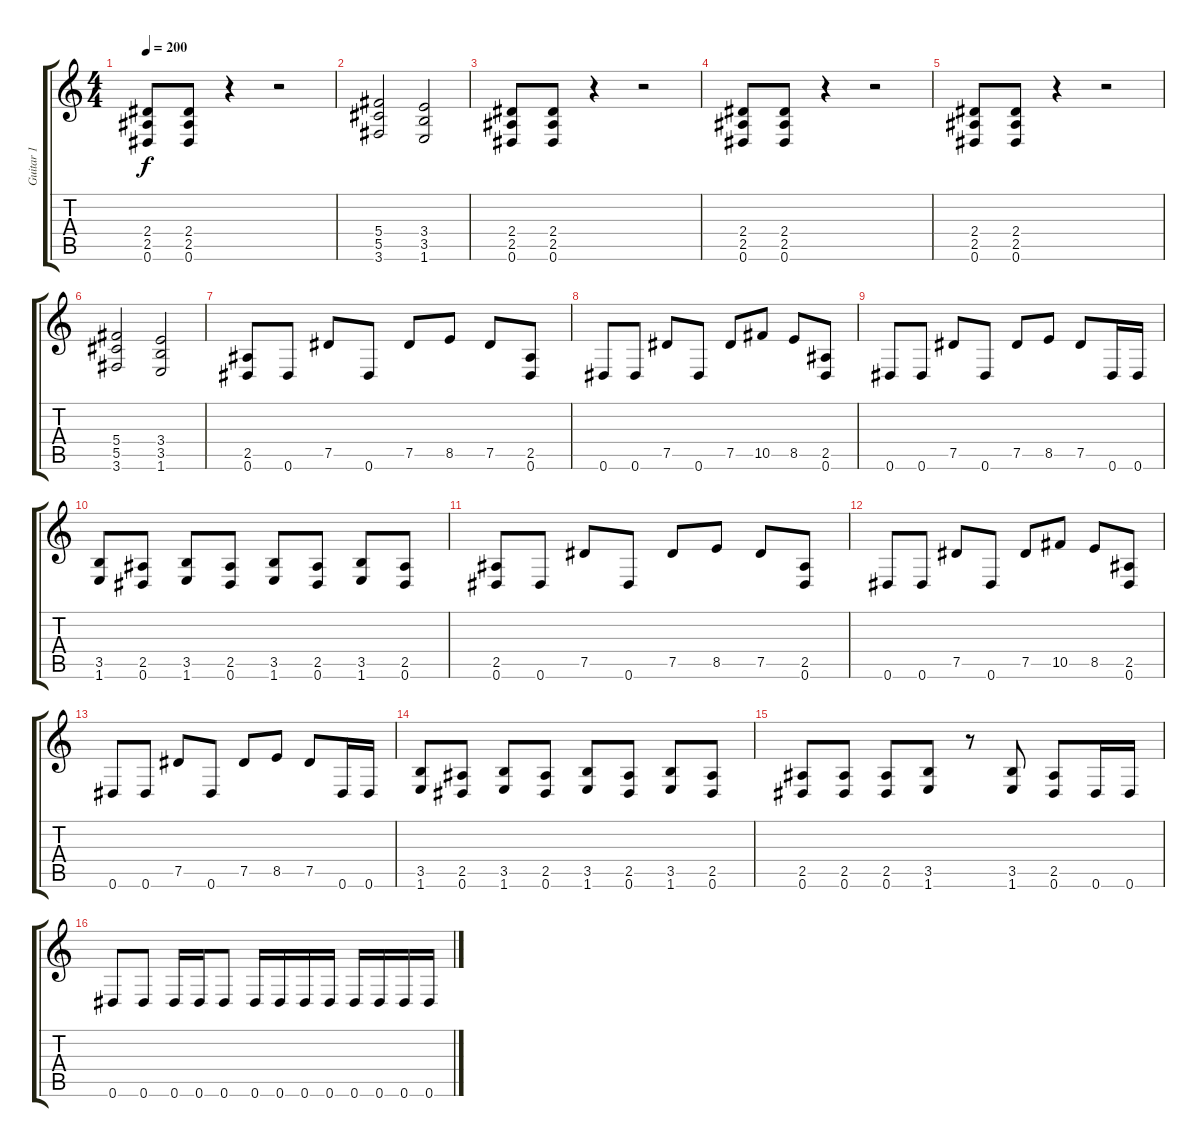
\track ("Guitar 1" "Guitar 1") {instrument distortionguitar}
\staff {score tabs}
\tuning (Eb4 Bb3 Gb3 Db3 Ab2 Eb2) {hide}
\ts (4 4)
\tempo 200
\clef g2
\ks c
(2.4 2.5 0.6).8{dy f} (2.4 2.5 0.6).8 r.4 r.2 |
(5.4 5.5 3.6).2 (3.4 3.5 1.6).2 |
(2.4 2.5 0.6).8 (2.4 2.5 0.6).8 r.4 r.2 |
(2.4 2.5 0.6).8 (2.4 2.5 0.6).8 r.4 r.2 |
(2.4 2.5 0.6).8 (2.4 2.5 0.6).8 r.4 r.2 |
(5.4 5.5 3.6).2 (3.4 3.5 1.6).2 |
(2.5 0.6).8 0.6.8 7.5.8 0.6.8 7.5.8 8.5.8 7.5.8 (2.5 0.6).8 |
0.6.8 0.6.8 7.5.8 0.6.8 7.5.8 10.5.8 8.5.8 (2.5 0.6).8 |
0.6.8 0.6.8 7.5.8 0.6.8 7.5.8 8.5.8 7.5.8 0.6.16 0.6.16 |
(3.5 1.6).8 (2.5 0.6).8 (3.5 1.6).8 (2.5 0.6).8 (3.5 1.6).8 (2.5 0.6).8 (3.5 1.6).8 (2.5 0.6).8 |
(2.5 0.6).8 0.6.8 7.5.8 0.6.8 7.5.8 8.5.8 7.5.8 (2.5 0.6).8 |
0.6.8 0.6.8 7.5.8 0.6.8 7.5.8 10.5.8 8.5.8 (2.5 0.6).8 |
0.6.8 0.6.8 7.5.8 0.6.8 7.5.8 8.5.8 7.5.8 0.6.16 0.6.16 |
(3.5 1.6).8 (2.5 0.6).8 (3.5 1.6).8 (2.5 0.6).8 (3.5 1.6).8 (2.5 0.6).8 (3.5 1.6).8 (2.5 0.6).8 |
(2.5 0.6).8 (2.5 0.6).8 (2.5 0.6).8 (3.5 1.6).8 r.8 (3.5 1.6).8 (2.5 0.6).8 0.6.16 0.6.16 |
0.6.8 0.6.8 0.6.16 0.6.16 0.6.8 0.6.16 0.6.16 0.6.16 0.6.16 0.6.16 0.6.16 0.6.16 0.6.16
